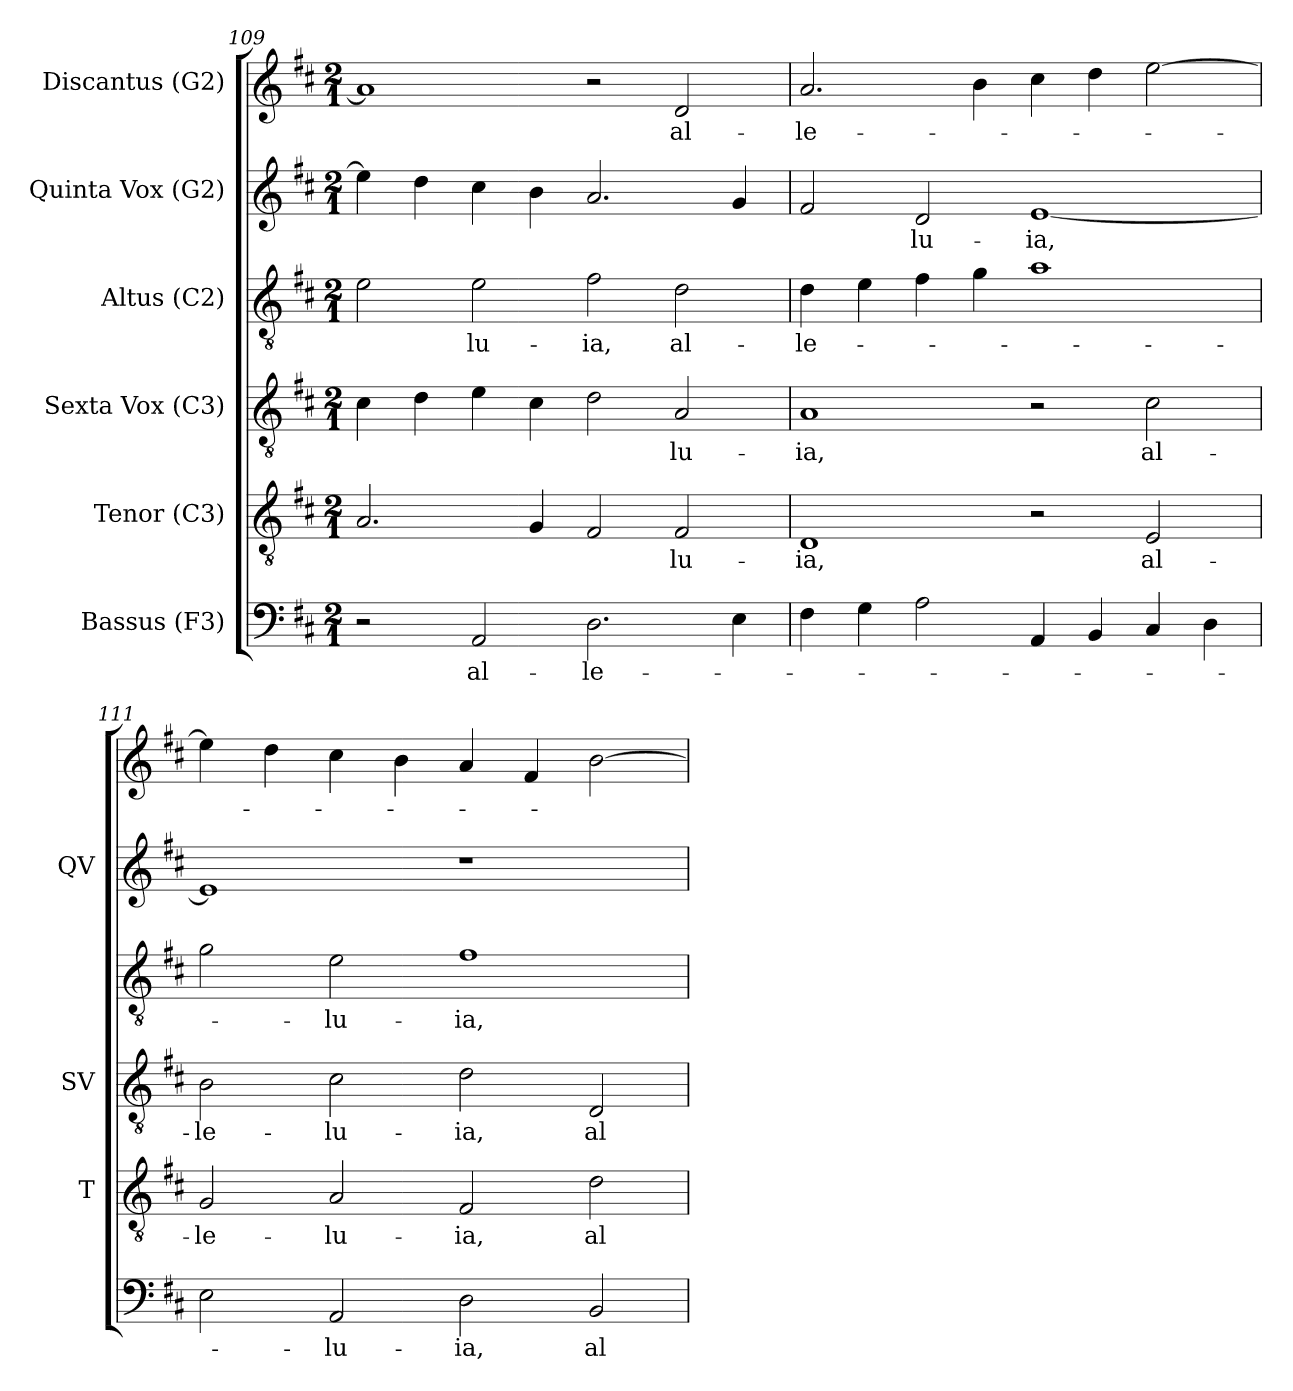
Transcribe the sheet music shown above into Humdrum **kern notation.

**kern	**text	**kern	**text	**kern	**text	**kern	**text	**kern	**text	**kern	**text
*part6	*part6	*part5	*part5	*part4	*part4	*part3	*part3	*part2	*part2	*part1	*part1
*staff6	*staff6	*staff5	*staff5	*staff4	*staff4	*staff3	*staff3	*staff2	*staff2	*staff1	*staff1
*I"Bassus (F3)	*	*I"Tenor (C3)	*	*I"Sexta Vox (C3)	*	*I"Altus (C2)	*	*I"Quinta Vox (G2)	*	*I"Discantus (G2)	*
*	*	*I'T	*	*I'SV	*	*	*	*I'QV	*	*	*
*clefF4	*	*clefGv2	*	*clefGv2	*	*clefGv2	*	*clefG2	*	*clefG2	*
*	*	*	*	*	*	*ITrd7c12	*	*	*	*	*
*k[f#c#]	*	*k[f#c#]	*	*k[f#c#]	*	*k[f#c#]	*	*k[f#c#]	*	*k[f#c#]	*
*D:	*	*D:	*	*D:	*	*D:	*	*D:	*	*D:	*
*M2/1	*	*M2/1	*	*M2/1	*	*M2/1	*	*M2/1	*	*M2/1	*
=109	=109	=109	=109	=109	=109	=109	=109	=109	=109	=109	=109
2r	.	2.Ai/	.	4c#i\	.	2Ei\	.	4eei\]	.	1ai]	.
.	.	.	.	4di\	.	.	.	4ddi\	.	.	.
!	!LO:LY:b:color=#000000	!	!	!	!	!	!	!	!	!	!
!	!	!	!	!	!	!	!LO:LY:b:color=#000000	!	!	!	!
2AAi/	al-	.	.	4ei\	.	2Ei\	-lu-	4cc#i\	.	.	.
.	.	4Gi/	.	4c#i\	.	.	.	4bi\	.	.	.
!	!LO:LY:b:color=#000000	!	!	!	!	!	!	!	!	!	!
!	!	!	!	!	!	!	!LO:LY:b:color=#000000	!	!	!	!
2.Di\	-le-	2F#i/	.	2di\	.	2F#i\	-ia,	2.ai/	.	2r	.
!	!	!	!LO:LY:b:color=#000000	!	!	!	!	!	!	!	!
!	!	!	!	!	!LO:LY:b:color=#000000	!	!	!	!	!	!
!	!	!	!	!	!	!	!LO:LY:b:color=#000000	!	!	!	!
!	!	!	!	!	!	!	!	!	!	!	!LO:LY:b:color=#000000
.	.	2F#i/	-lu-	2Ai/	-lu-	2Di\	al-	.	.	2di/	al-
4Ei\	.	.	.	.	.	.	.	4gi/	.	.	.
=110	=110	=110	=110	=110	=110	=110	=110	=110	=110	=110	=110
!	!	!	!LO:LY:b:color=#000000	!	!	!	!	!	!	!	!
!	!	!	!	!	!LO:LY:b:color=#000000	!	!	!	!	!	!
!	!	!	!	!	!	!	!LO:LY:b:color=#000000	!	!	!	!
!	!	!	!	!	!	!	!	!	!	!	!LO:LY:b:color=#000000
4F#i\	.	1Di	-ia,	1Ai	-ia,	4Di\	-le-	2f#i/	.	2.ai/	-le-
4Gi\	.	.	.	.	.	4Ei\	.	.	.	.	.
!	!	!	!	!	!	!	!	!	!LO:LY:b:color=#000000	!	!
2Ai\	.	.	.	.	.	4F#i\	.	2di/	-lu-	.	.
.	.	.	.	.	.	4Gi\	.	.	.	4bi\	.
!	!	!	!	!	!	!	!	!	!LO:LY:b:color=#000000	!	!
4AAi/	.	2r	.	2r	.	1Ai	.	[1ei	-ia,	4cc#i\	.
4BBi/	.	.	.	.	.	.	.	.	.	4ddi\	.
!	!	!	!LO:LY:b:color=#000000	!	!	!	!	!	!	!	!
!	!	!	!	!	!LO:LY:b:color=#000000	!	!	!	!	!	!
4C#i/	.	2Ei/	al-	2c#i\	al-	.	.	.	.	[2eei\	.
4Di\	.	.	.	.	.	.	.	.	.	.	.
=111	=111	=111	=111	=111	=111	=111	=111	=111	=111	=111	=111
!	!	!	!LO:LY:b:color=#000000	!	!	!	!	!	!	!	!
!	!	!	!	!	!LO:LY:b:color=#000000	!	!	!	!	!	!
2Ei\	.	2Gi/	-le-	2Bi\	-le-	2Gi\	.	1ei]	.	4eei\]	.
.	.	.	.	.	.	.	.	.	.	4ddi\	.
!	!LO:LY:b:color=#000000	!	!	!	!	!	!	!	!	!	!
!	!	!	!LO:LY:b:color=#000000	!	!	!	!	!	!	!	!
!	!	!	!	!	!LO:LY:b:color=#000000	!	!	!	!	!	!
!	!	!	!	!	!	!	!LO:LY:b:color=#000000	!	!	!	!
2AAi/	-lu-	2Ai/	-lu-	2c#i\	-lu-	2Ei\	-lu-	.	.	4cc#i\	.
.	.	.	.	.	.	.	.	.	.	4bi\	.
!	!LO:LY:b:color=#000000	!	!	!	!	!	!	!	!	!	!
!	!	!	!LO:LY:b:color=#000000	!	!	!	!	!	!	!	!
!	!	!	!	!	!LO:LY:b:color=#000000	!	!	!	!	!	!
!	!	!	!	!	!	!	!LO:LY:b:color=#000000	!	!	!	!
2Di\	-ia,	2F#i/	-ia,	2di\	-ia,	1F#i	-ia,	1r	.	4ai/	.
.	.	.	.	.	.	.	.	.	.	4f#i/	.
!	!LO:LY:b:color=#000000	!	!	!	!	!	!	!	!	!	!
!	!	!	!LO:LY:b:color=#000000	!	!	!	!	!	!	!	!
!	!	!	!	!	!LO:LY:b:color=#000000	!	!	!	!	!	!
2BBi/	al-	2di\	al-	2Di/	al-	.	.	.	.	[2bi\	.
=	=	=	=	=	=	=	=	=	=	=	=
*-	*-	*-	*-	*-	*-	*-	*-	*-	*-	*-	*-
